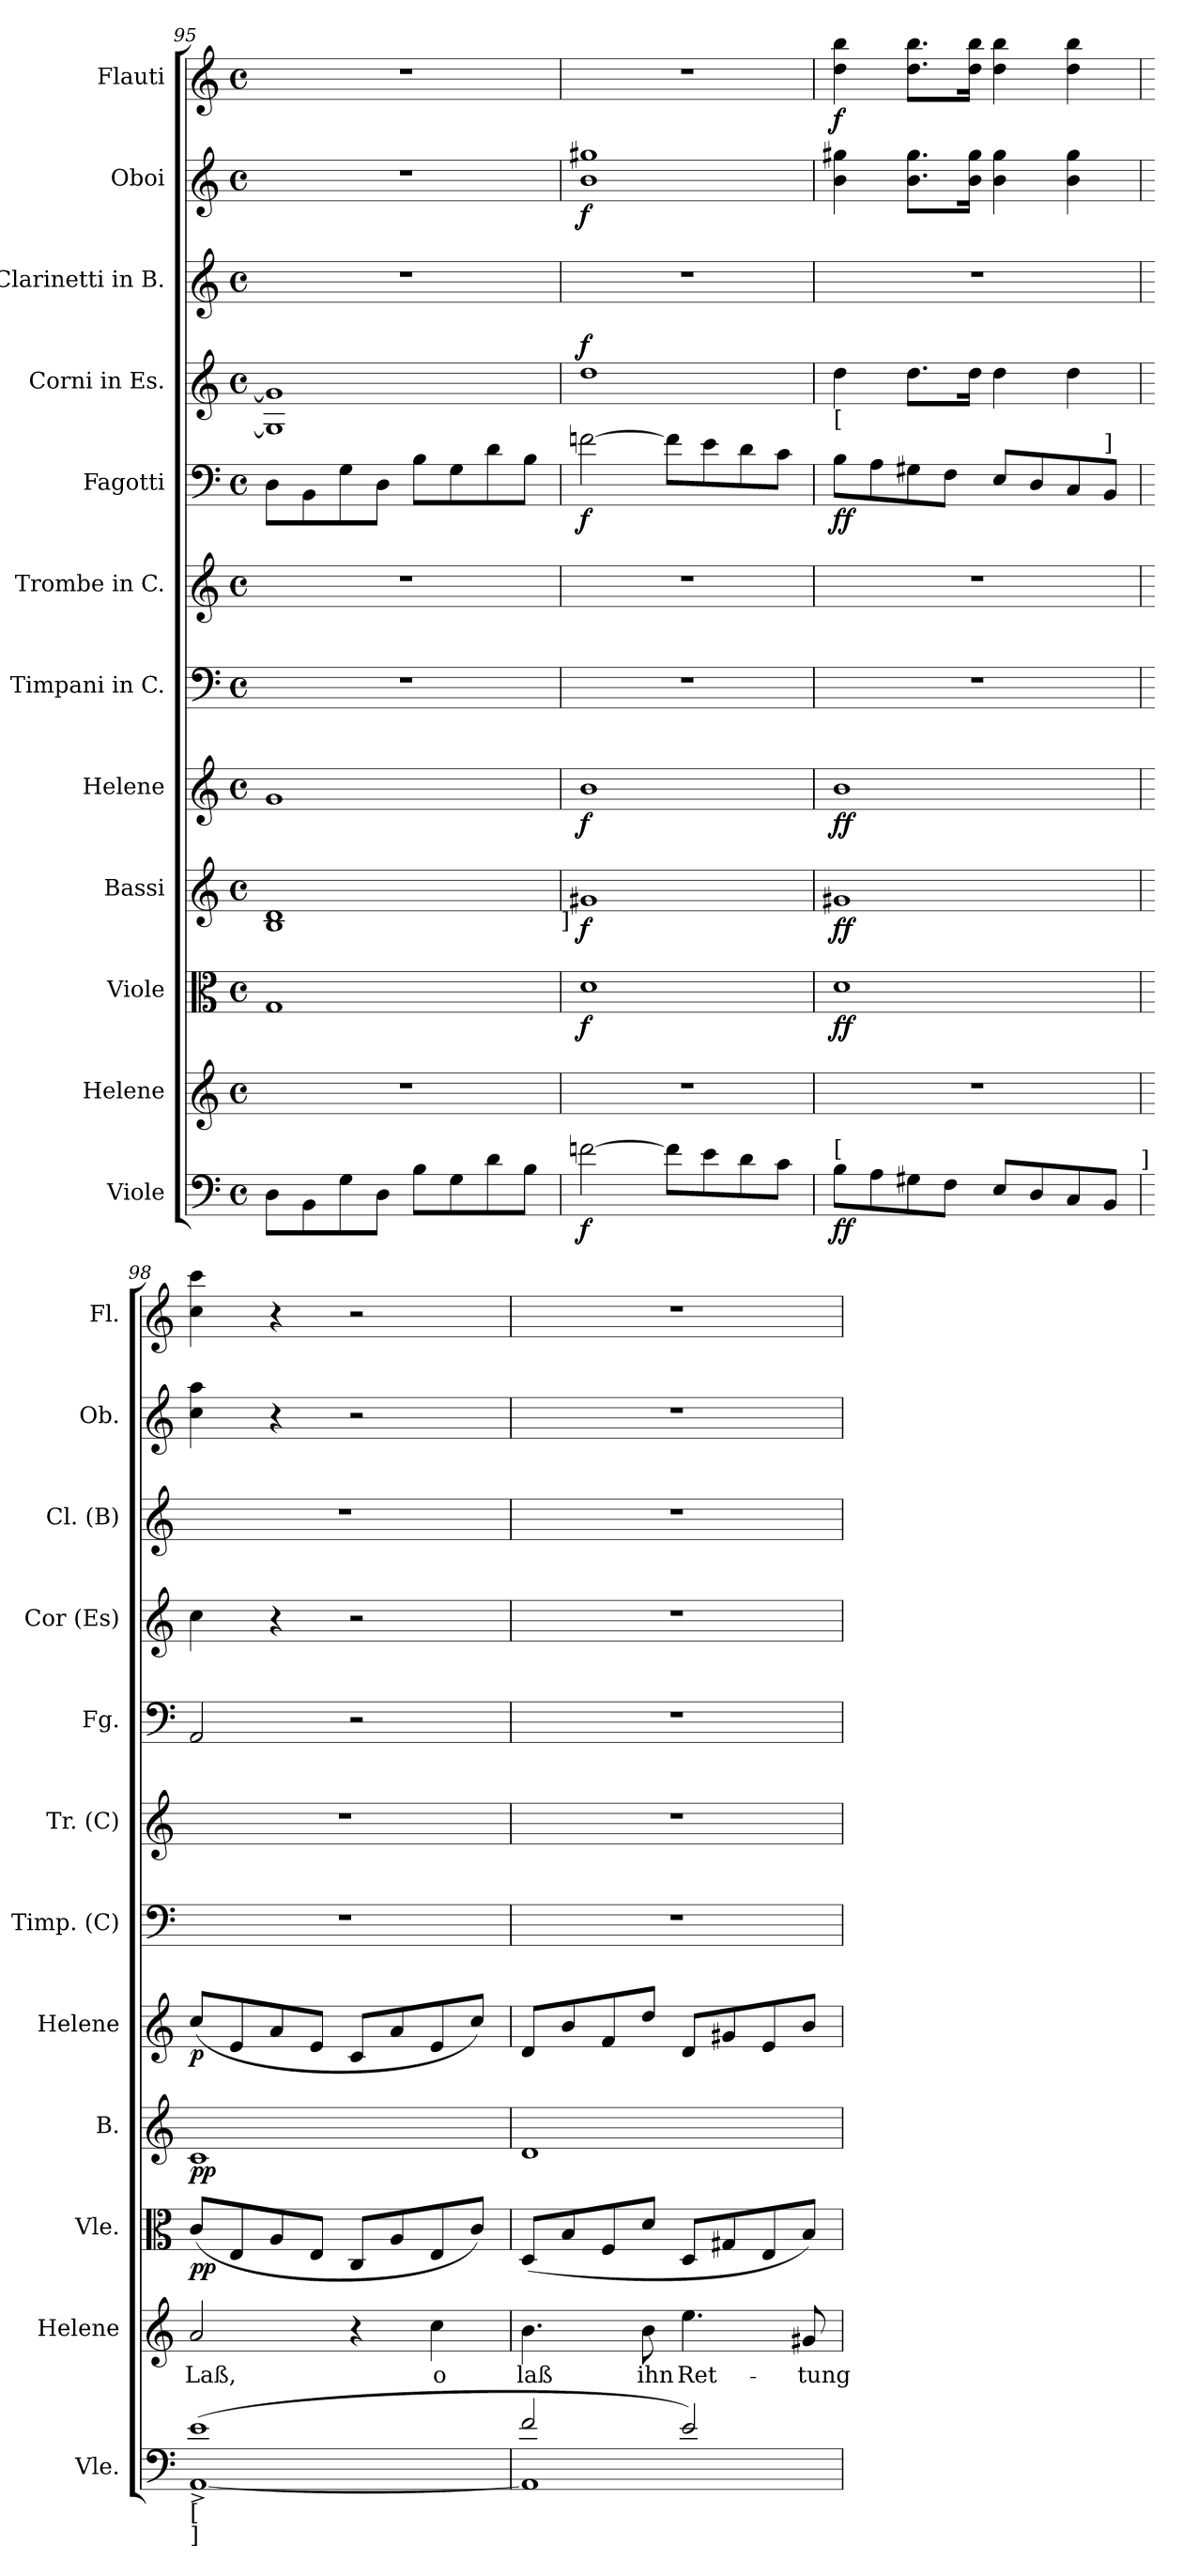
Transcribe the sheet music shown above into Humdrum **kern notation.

**kern	**dynam	**kern	**text	**kern	**dynam	**kern	**dynam	**kern	**dynam	**kern	**kern	**kern	**dynam	**kern	**dynam	**kern	**kern	**dynam	**kern	**dynam
*part12	*part12	*part11	*part11	*part10	*part10	*part9	*part9	*part8	*part8	*part7	*part6	*part5	*part5	*part4	*part4	*part3	*part2	*part2	*part1	*part1
*staff12	*staff12	*staff11	*staff11	*staff10	*staff10	*staff9	*staff9	*staff8	*staff8	*staff7	*staff6	*staff5	*staff5	*staff4	*staff4	*staff3	*staff2	*staff2	*staff1	*staff1
*I"Viole	*	*I"Helene	*	*I"Viole	*	*I"Bassi	*	*I"Helene	*	*I"Timpani in C.	*I"Trombe in C.	*I"Fagotti	*	*I"Corni in Es.	*	*I"Clarinetti in B.	*I"Oboi	*	*I"Flauti	*
*I'Vle.	*	*I'Helene	*	*I'Vle.	*	*I'B.	*	*I'Helene	*	*I'Timp. (C)	*I'Tr. (C)	*I'Fg.	*	*I'Cor (Es)	*	*I'Cl. (B)	*I'Ob.	*	*I'Fl.	*
*clefF4	*	*clefG2	*	*clefC3	*	*clefG2	*	*clefG2	*	*clefF4	*clefG2	*clefF4	*	*clefG2	*	*clefG2	*clefG2	*	*clefG2	*
*	*	*	*	*	*	*	*	*	*	*	*	*	*	*ITrd4c7	*	*ITrd1c2	*	*	*	*
*M4/4	*	*M4/4	*	*M4/4	*	*M4/4	*	*M4/4	*	*M4/4	*M4/4	*M4/4	*	*M4/4	*	*M4/4	*M4/4	*	*M4/4	*
*met(c)	*	*met(c)	*	*met(c)	*	*met(c)	*	*met(c)	*	*met(c)	*met(c)	*met(c)	*	*met(c)	*	*met(c)	*met(c)	*	*met(c)	*
=95	=95	=95	=95	=95	=95	=95	=95	=95	=95	=95	=95	=95	=95	=95	=95	=95	=95	=95	=95	=95
8D\L	.	1r	.	1G	.	1B 1d	.	1g	.	1r	1r	8DL	.	1C] 1c]	.	1r	1r	.	1r	.
8BB\	.	.	.	.	.	.	.	.	.	.	.	8BB	.	.	.	.	.	.	.	.
8G\	.	.	.	.	.	.	.	.	.	.	.	8G	.	.	.	.	.	.	.	.
8D\J	.	.	.	.	.	.	.	.	.	.	.	8DJ	.	.	.	.	.	.	.	.
8B\L	.	.	.	.	.	.	.	.	.	.	.	8BL	.	.	.	.	.	.	.	.
8G\	.	.	.	.	.	.	.	.	.	.	.	8G	.	.	.	.	.	.	.	.
8d\	.	.	.	.	.	.	.	.	.	.	.	8d	.	.	.	.	.	.	.	.
8B\J	.	.	.	.	.	.	.	.	.	.	.	8BJ	.	.	.	.	.	.	.	.
!	!	!	!	!	!	!LO:TX:b:t=]	!	!	!	!	!	!	!	!	!	!	!	!	!	!
=96	=96	=96	=96	=96	=96	=96	=96	=96	=96	=96	=96	=96	=96	=96	=96	=96	=96	=96	=96	=96
!	!LO:DY:b	!	!	!	!LO:DY:b	!	!LO:DY:b	!	!LO:DY:b	!	!	!	!LO:DY:b	!	!LO:DY:a	!	!	!LO:DY:b	!	!
[2fn\	f	1r	.	1d	f	1g#	f	1b	f	1r	1r	[2fn	f	1g	f	1r	1b 1gg#	f	1r	.
8f\L]	.	.	.	.	.	.	.	.	.	.	.	8fL]	.	.	.	.	.	.	.	.
8e\	.	.	.	.	.	.	.	.	.	.	.	8e	.	.	.	.	.	.	.	.
8d\	.	.	.	.	.	.	.	.	.	.	.	8d	.	.	.	.	.	.	.	.
8c\J	.	.	.	.	.	.	.	.	.	.	.	8cJ	.	.	.	.	.	.	.	.
=97	=97	=97	=97	=97	=97	=97	=97	=97	=97	=97	=97	=97	=97	=97	=97	=97	=97	=97	=97	=97
!	!	!	!	!	!	!	!	!	!	!	!	!	!	!LO:TX:b:t=[	!	!	!	!	!	!
!LO:TX:a:t=[	!	!	!	!	!	!	!	!	!	!	!	!	!	!	!	!	!	!	!	!
!	!LO:DY:b	!	!	!	!LO:DY:b	!	!LO:DY:b	!	!LO:DY:b	!	!	!	!LO:DY:b	!	!	!	!	!	!	!LO:DY:b
8B\L	ff	1r	.	1d	ff	1g#	ff	1b	ff	1r	1r	8BL	ff	4g	.	1r	4b\ 4gg#\	.	4dd\ 4bb\	f
8A\	.	.	.	.	.	.	.	.	.	.	.	8A	.	.	.	.	.	.	.	.
8G#\	.	.	.	.	.	.	.	.	.	.	.	8G#	.	8.gL	.	.	8.b\ 8.gg#\L	.	8.dd\ 8.bb\L	.
8F\J	.	.	.	.	.	.	.	.	.	.	.	8FJ	.	.	.	.	.	.	.	.
.	.	.	.	.	.	.	.	.	.	.	.	.	.	16gJk	.	.	16b\ 16gg#\Jk	.	16dd\ 16bb\Jk	.
8E/L	.	.	.	.	.	.	.	.	.	.	.	8EL	.	4g	.	.	4b\ 4gg#\	.	4dd\ 4bb\	.
8D/	.	.	.	.	.	.	.	.	.	.	.	8D	.	.	.	.	.	.	.	.
8C/	.	.	.	.	.	.	.	.	.	.	.	8C	.	4g	.	.	4b\ 4gg#\	.	4dd\ 4bb\	.
!	!	!	!	!	!	!	!	!	!	!	!	!LO:TX:a:t=]	!	!	!	!	!	!	!	!
8BB/J	.	.	.	.	.	.	.	.	.	.	.	8BBJ	.	.	.	.	.	.	.	.
!LO:TX:a:t=]	!	!	!	!	!	!	!	!	!	!	!	!	!	!	!	!	!	!	!	!
=98	=98	=98	=98	=98	=98	=98	=98	=98	=98	=98	=98	=98	=98	=98	=98	=98	=98	=98	=98	=98
*^	*	*	*	*	*	*	*	*	*	*	*	*	*	*	*	*	*	*	*	*
!LO:TX:b:t=[	!	!	!	!	!	!	!	!	!	!	!	!	!	!	!	!	!	!	!	!	!
!LO:TX:b:t=]	!	!	!	!	!	!	!	!	!	!	!	!	!	!	!	!	!	!	!	!	!
!	!	!	!	!	!	!LO:DY:b	!	!LO:DY:b	!	!LO:DY:b	!	!	!	!	!	!	!	!	!	!	!
(>1e	[1AA^<	.	2a/	Laß,	(<8c/L	pp	1c	pp	(<8cc/L	p	1r	1r	2AA	.	4f	.	1r	4cc\ 4aa\	.	4cc\ 4ccc\	.
.	.	.	.	.	8E/	.	.	.	8e/	.	.	.	.	.	.	.	.	.	.	.	.
.	.	.	.	.	8A/	.	.	.	8a/	.	.	.	.	.	4r	.	.	4r	.	4r	.
.	.	.	.	.	8E/J	.	.	.	8e/J	.	.	.	.	.	.	.	.	.	.	.	.
.	.	.	4r	.	8C/L	.	.	.	8c/L	.	.	.	2r	.	2r	.	.	2r	.	2r	.
.	.	.	.	.	8A/	.	.	.	8a/	.	.	.	.	.	.	.	.	.	.	.	.
.	.	.	4cc\	o	8E/	.	.	.	8e/	.	.	.	.	.	.	.	.	.	.	.	.
.	.	.	.	.	8c/J)	.	.	.	8cc/J)	.	.	.	.	.	.	.	.	.	.	.	.
!!LO:PB:g=z
=99	=99	=99	=99	=99	=99	=99	=99	=99	=99	=99	=99	=99	=99	=99	=99	=99	=99	=99	=99	=99	=99
2f/	1AA]	.	4.b\	laß	(<8D/L	.	1d	.	8d/L	.	1r	1r	1r	.	1r	.	1r	1r	.	1r	.
.	.	.	.	.	8B/	.	.	.	8b/	.	.	.	.	.	.	.	.	.	.	.	.
.	.	.	.	.	8F/	.	.	.	8f/	.	.	.	.	.	.	.	.	.	.	.	.
.	.	.	8b\	ihn	8d/J	.	.	.	8dd/J	.	.	.	.	.	.	.	.	.	.	.	.
2e/)	.	.	4.ee\	Ret-	8D/L	.	.	.	8d/L	.	.	.	.	.	.	.	.	.	.	.	.
.	.	.	.	.	8G#/	.	.	.	8g#/	.	.	.	.	.	.	.	.	.	.	.	.
.	.	.	.	.	8E/	.	.	.	8e/	.	.	.	.	.	.	.	.	.	.	.	.
.	.	.	8g#/	tung	8B/J)	.	.	.	8b/J	.	.	.	.	.	.	.	.	.	.	.	.
*v	*v	*	*	*	*	*	*	*	*	*	*	*	*	*	*	*	*	*	*	*	*
=	=	=	=	=	=	=	=	=	=	=	=	=	=	=	=	=	=	=	=	=
*-	*-	*-	*-	*-	*-	*-	*-	*-	*-	*-	*-	*-	*-	*-	*-	*-	*-	*-	*-	*-
